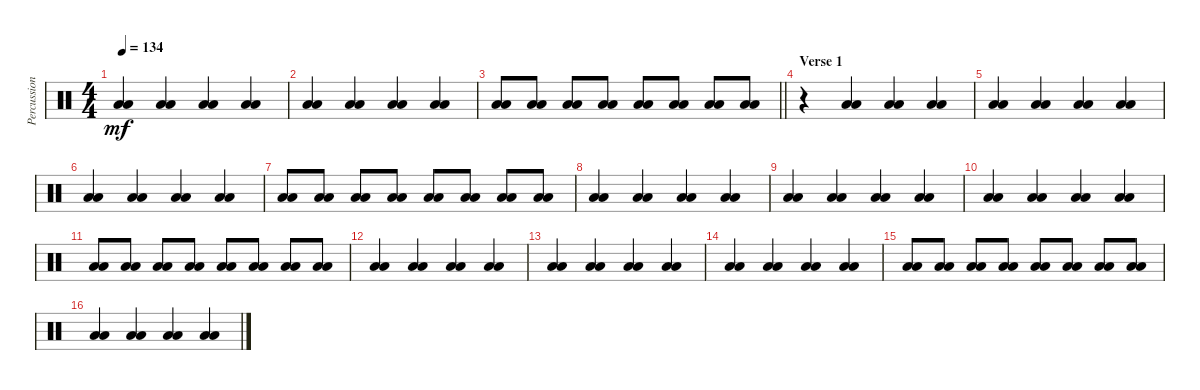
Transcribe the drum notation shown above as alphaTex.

\track ("Percussion 1 - Shawn" "Percussion") {instrument percussion}
\staff {score}
\articulation defaults
\ts (4 4)
\tempo 134
\clef neutral
\ks c
("Low Floor Tom (hit)" "Low Floor Tom (hit)").4{dy mf} ("Low Tom (hit)" "Low Tom (hit)").4 ("Low Floor Tom (hit)" "Low Floor Tom (hit)").4 ("Low Tom (hit)" "Low Tom (hit)").4 |
("Low Floor Tom (hit)" "Low Floor Tom (hit)").4 ("Low Tom (hit)" "Low Tom (hit)").4 ("Low Floor Tom (hit)" "Low Floor Tom (hit)").4 ("Low Tom (hit)" "Low Tom (hit)").4 |
\barLineRight lightlight
("Low Tom (hit)" "Low Floor Tom (hit)").8 ("Low Tom (hit)" "Low Floor Tom (hit)").8 ("Low Tom (hit)" "Low Floor Tom (hit)").8 ("Low Tom (hit)" "Low Floor Tom (hit)").8 ("Low Tom (hit)" "Low Floor Tom (hit)").8 ("Low Tom (hit)" "Low Floor Tom (hit)").8 ("Low Tom (hit)" "Low Floor Tom (hit)").8 ("Low Tom (hit)" "Low Floor Tom (hit)").8 |
\section ("" "Verse 1")
r.4 ("Low Tom (hit)" "Low Tom (hit)").4 ("Low Floor Tom (hit)" "Low Floor Tom (hit)").4 ("Low Tom (hit)" "Low Tom (hit)").4 |
("Low Floor Tom (hit)" "Low Floor Tom (hit)").4 ("Low Tom (hit)" "Low Tom (hit)").4 ("Low Floor Tom (hit)" "Low Floor Tom (hit)").4 ("Low Tom (hit)" "Low Tom (hit)").4 |
("Low Floor Tom (hit)" "Low Floor Tom (hit)").4 ("Low Tom (hit)" "Low Tom (hit)").4 ("Low Floor Tom (hit)" "Low Floor Tom (hit)").4 ("Low Tom (hit)" "Low Tom (hit)").4 |
("Low Tom (hit)" "Low Floor Tom (hit)").8 ("Low Tom (hit)" "Low Floor Tom (hit)").8 ("Low Tom (hit)" "Low Floor Tom (hit)").8 ("Low Tom (hit)" "Low Floor Tom (hit)").8 ("Low Tom (hit)" "Low Floor Tom (hit)").8 ("Low Tom (hit)" "Low Floor Tom (hit)").8 ("Low Tom (hit)" "Low Floor Tom (hit)").8 ("Low Tom (hit)" "Low Floor Tom (hit)").8 |
("Low Floor Tom (hit)" "Low Floor Tom (hit)").4 ("Low Tom (hit)" "Low Tom (hit)").4 ("Low Floor Tom (hit)" "Low Floor Tom (hit)").4 ("Low Tom (hit)" "Low Tom (hit)").4 |
("Low Floor Tom (hit)" "Low Floor Tom (hit)").4 ("Low Tom (hit)" "Low Tom (hit)").4 ("Low Floor Tom (hit)" "Low Floor Tom (hit)").4 ("Low Tom (hit)" "Low Tom (hit)").4 |
("Low Floor Tom (hit)" "Low Floor Tom (hit)").4 ("Low Tom (hit)" "Low Tom (hit)").4 ("Low Floor Tom (hit)" "Low Floor Tom (hit)").4 ("Low Tom (hit)" "Low Tom (hit)").4 |
("Low Tom (hit)" "Low Floor Tom (hit)").8 ("Low Tom (hit)" "Low Floor Tom (hit)").8 ("Low Tom (hit)" "Low Floor Tom (hit)").8 ("Low Tom (hit)" "Low Floor Tom (hit)").8 ("Low Tom (hit)" "Low Floor Tom (hit)").8 ("Low Tom (hit)" "Low Floor Tom (hit)").8 ("Low Tom (hit)" "Low Floor Tom (hit)").8 ("Low Tom (hit)" "Low Floor Tom (hit)").8 |
("Low Floor Tom (hit)" "Low Floor Tom (hit)").4 ("Low Tom (hit)" "Low Tom (hit)").4 ("Low Floor Tom (hit)" "Low Floor Tom (hit)").4 ("Low Tom (hit)" "Low Tom (hit)").4 |
("Low Floor Tom (hit)" "Low Floor Tom (hit)").4 ("Low Tom (hit)" "Low Tom (hit)").4 ("Low Floor Tom (hit)" "Low Floor Tom (hit)").4 ("Low Tom (hit)" "Low Tom (hit)").4 |
("Low Floor Tom (hit)" "Low Floor Tom (hit)").4 ("Low Tom (hit)" "Low Tom (hit)").4 ("Low Floor Tom (hit)" "Low Floor Tom (hit)").4 ("Low Tom (hit)" "Low Tom (hit)").4 |
("Low Tom (hit)" "Low Floor Tom (hit)").8 ("Low Tom (hit)" "Low Floor Tom (hit)").8 ("Low Tom (hit)" "Low Floor Tom (hit)").8 ("Low Tom (hit)" "Low Floor Tom (hit)").8 ("Low Tom (hit)" "Low Floor Tom (hit)").8 ("Low Tom (hit)" "Low Floor Tom (hit)").8 ("Low Tom (hit)" "Low Floor Tom (hit)").8 ("Low Tom (hit)" "Low Floor Tom (hit)").8 |
("Low Floor Tom (hit)" "Low Floor Tom (hit)").4 ("Low Tom (hit)" "Low Tom (hit)").4 ("Low Floor Tom (hit)" "Low Floor Tom (hit)").4 ("Low Tom (hit)" "Low Tom (hit)").4
